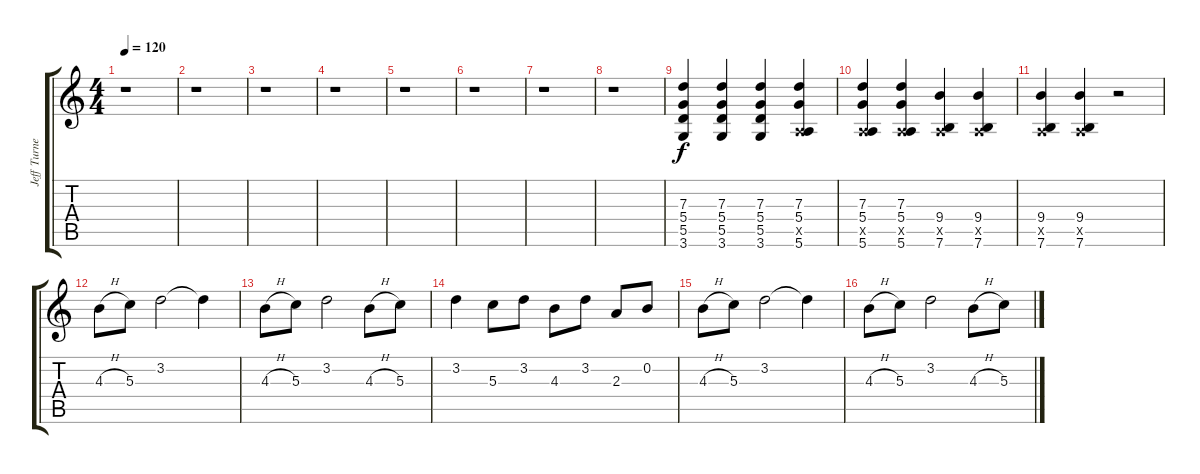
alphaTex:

\track ("Jeff Turner" "Jeff Turne") {instrument acousticguitarsteel}
\staff {score tabs}
\tuning (E4 B3 G3 D3 A2 E2) {hide}
\ts (4 4)
\tempo 120
\clef g2
\ks c
r.1{dy f} |
r.1 |
r.1 |
r.1 |
r.1 |
r.1 |
r.1 |
r.1 |
(7.3 5.4 5.5 3.6).4 (7.3 5.4 5.5 3.6).4 (7.3 5.4 5.5 3.6).4 (7.3 5.4 0.5{x} 5.6).4 |
(7.3 5.4 0.5{x} 5.6).4 (7.3 5.4 0.5{x} 5.6).4 (9.4 0.5{x} 7.6).4 (9.4 0.5{x} 7.6).4 |
(9.4 0.5{x} 7.6).4 (9.4 0.5{x} 7.6).4 r.2 |
4.3{h}.8 5.3.8 3.2.2 3.2{t}.4 |
4.3{h}.8 5.3.8 3.2.2 4.3{h}.8 5.3.8 |
3.2.4 5.3.8 3.2.8 4.3.8 3.2.8 2.3.8 0.2.8 |
4.3{h}.8 5.3.8 3.2.2 3.2{t}.4 |
4.3{h}.8 5.3.8 3.2.2 4.3{h}.8 5.3.8
